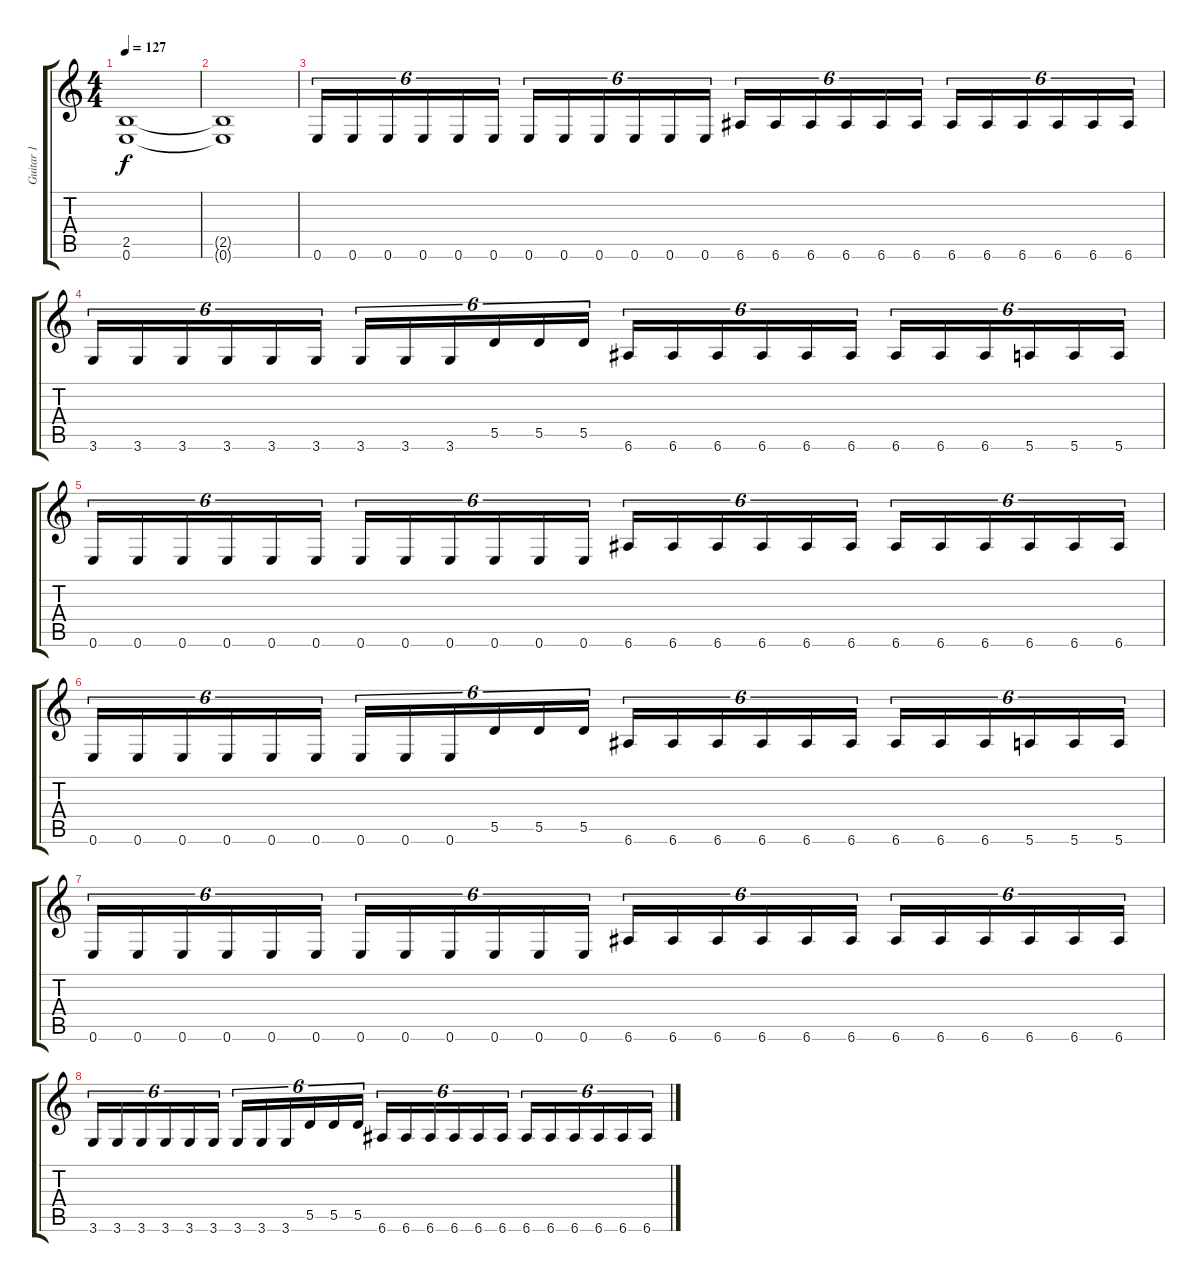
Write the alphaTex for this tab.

\track ("Guitar 1" "Guitar 1") {instrument distortionguitar}
\staff {score tabs}
\tuning (E4 B3 G3 D3 A2 E2) {hide}
\ts (4 4)
\tempo 127
\clef g2
\ks c
(2.5 0.6).1{dy f} |
(2.5{t} 0.6{t}).1 |
0.6.16{tu (6 4)} 0.6.16{tu (6 4)} 0.6.16{tu (6 4)} 0.6.16{tu (6 4)} 0.6.16{tu (6 4)} 0.6.16{tu (6 4)} 0.6.16{tu (6 4)} 0.6.16{tu (6 4)} 0.6.16{tu (6 4)} 0.6.16{tu (6 4)} 0.6.16{tu (6 4)} 0.6.16{tu (6 4)} 6.6.16{tu (6 4)} 6.6.16{tu (6 4)} 6.6.16{tu (6 4)} 6.6.16{tu (6 4)} 6.6.16{tu (6 4)} 6.6.16{tu (6 4)} 6.6.16{tu (6 4)} 6.6.16{tu (6 4)} 6.6.16{tu (6 4)} 6.6.16{tu (6 4)} 6.6.16{tu (6 4)} 6.6.16{tu (6 4)} |
3.6.16{tu (6 4)} 3.6.16{tu (6 4)} 3.6.16{tu (6 4)} 3.6.16{tu (6 4)} 3.6.16{tu (6 4)} 3.6.16{tu (6 4)} 3.6.16{tu (6 4)} 3.6.16{tu (6 4)} 3.6.16{tu (6 4)} 5.5.16{tu (6 4)} 5.5.16{tu (6 4)} 5.5.16{tu (6 4)} 6.6.16{tu (6 4)} 6.6.16{tu (6 4)} 6.6.16{tu (6 4)} 6.6.16{tu (6 4)} 6.6.16{tu (6 4)} 6.6.16{tu (6 4)} 6.6.16{tu (6 4)} 6.6.16{tu (6 4)} 6.6.16{tu (6 4)} 5.6.16{tu (6 4)} 5.6.16{tu (6 4)} 5.6.16{tu (6 4)} |
0.6.16{tu (6 4)} 0.6.16{tu (6 4)} 0.6.16{tu (6 4)} 0.6.16{tu (6 4)} 0.6.16{tu (6 4)} 0.6.16{tu (6 4)} 0.6.16{tu (6 4)} 0.6.16{tu (6 4)} 0.6.16{tu (6 4)} 0.6.16{tu (6 4)} 0.6.16{tu (6 4)} 0.6.16{tu (6 4)} 6.6.16{tu (6 4)} 6.6.16{tu (6 4)} 6.6.16{tu (6 4)} 6.6.16{tu (6 4)} 6.6.16{tu (6 4)} 6.6.16{tu (6 4)} 6.6.16{tu (6 4)} 6.6.16{tu (6 4)} 6.6.16{tu (6 4)} 6.6.16{tu (6 4)} 6.6.16{tu (6 4)} 6.6.16{tu (6 4)} |
0.6.16{tu (6 4)} 0.6.16{tu (6 4)} 0.6.16{tu (6 4)} 0.6.16{tu (6 4)} 0.6.16{tu (6 4)} 0.6.16{tu (6 4)} 0.6.16{tu (6 4)} 0.6.16{tu (6 4)} 0.6.16{tu (6 4)} 5.5.16{tu (6 4)} 5.5.16{tu (6 4)} 5.5.16{tu (6 4)} 6.6.16{tu (6 4)} 6.6.16{tu (6 4)} 6.6.16{tu (6 4)} 6.6.16{tu (6 4)} 6.6.16{tu (6 4)} 6.6.16{tu (6 4)} 6.6.16{tu (6 4)} 6.6.16{tu (6 4)} 6.6.16{tu (6 4)} 5.6.16{tu (6 4)} 5.6.16{tu (6 4)} 5.6.16{tu (6 4)} |
0.6.16{tu (6 4)} 0.6.16{tu (6 4)} 0.6.16{tu (6 4)} 0.6.16{tu (6 4)} 0.6.16{tu (6 4)} 0.6.16{tu (6 4)} 0.6.16{tu (6 4)} 0.6.16{tu (6 4)} 0.6.16{tu (6 4)} 0.6.16{tu (6 4)} 0.6.16{tu (6 4)} 0.6.16{tu (6 4)} 6.6.16{tu (6 4)} 6.6.16{tu (6 4)} 6.6.16{tu (6 4)} 6.6.16{tu (6 4)} 6.6.16{tu (6 4)} 6.6.16{tu (6 4)} 6.6.16{tu (6 4)} 6.6.16{tu (6 4)} 6.6.16{tu (6 4)} 6.6.16{tu (6 4)} 6.6.16{tu (6 4)} 6.6.16{tu (6 4)} |
3.6.16{tu (6 4)} 3.6.16{tu (6 4)} 3.6.16{tu (6 4)} 3.6.16{tu (6 4)} 3.6.16{tu (6 4)} 3.6.16{tu (6 4)} 3.6.16{tu (6 4)} 3.6.16{tu (6 4)} 3.6.16{tu (6 4)} 5.5.16{tu (6 4)} 5.5.16{tu (6 4)} 5.5.16{tu (6 4)} 6.6.16{tu (6 4)} 6.6.16{tu (6 4)} 6.6.16{tu (6 4)} 6.6.16{tu (6 4)} 6.6.16{tu (6 4)} 6.6.16{tu (6 4)} 6.6.16{tu (6 4)} 6.6.16{tu (6 4)} 6.6.16{tu (6 4)} 6.6.16{tu (6 4)} 6.6.16{tu (6 4)} 6.6.16{tu (6 4)}
